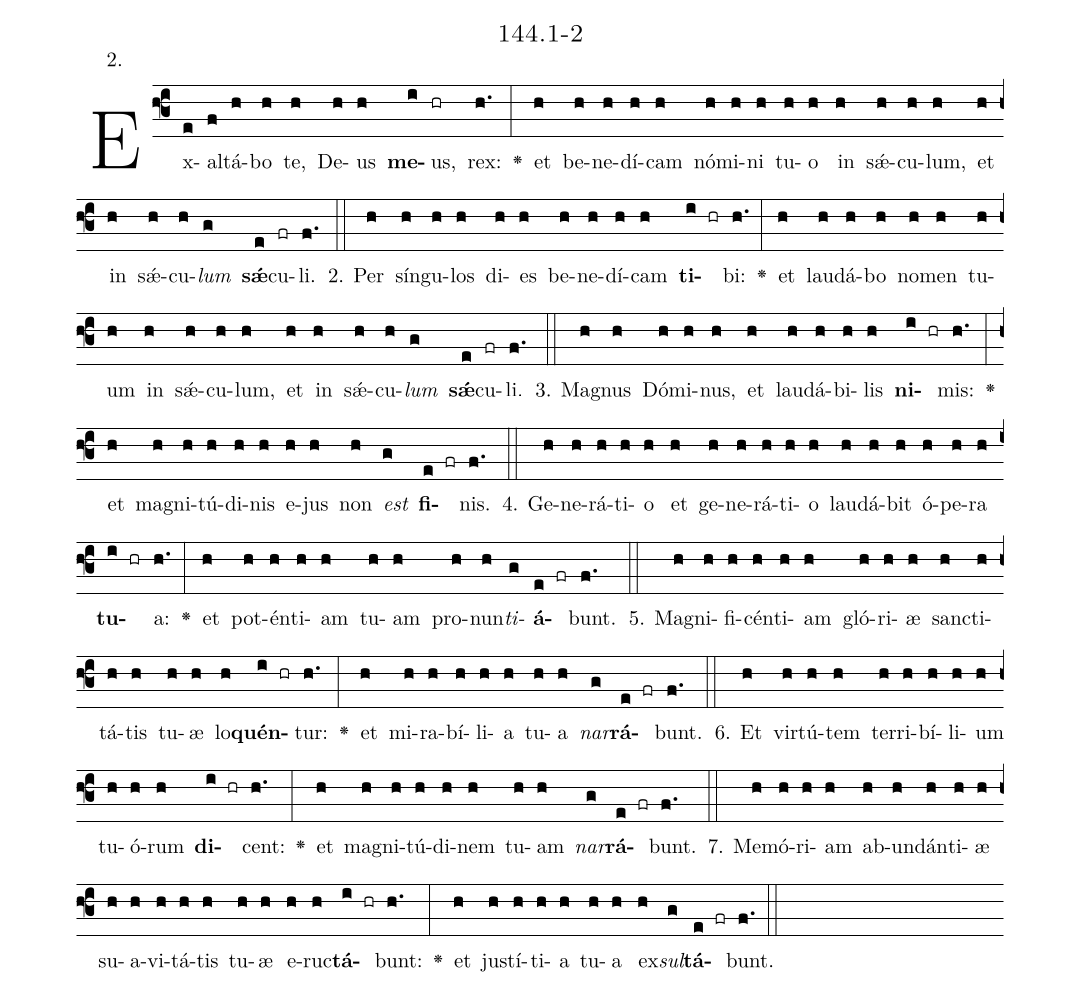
name: 144.1-2;
annotation: 2.;
%%
(f3)Ex(e)al(f)tá(h)bo(h) te,(h) De(h)us(h) <b>me</b>(i)us,(hr) rex:(h.) <v>\greheightstar</v>(:) et(h) be(h)ne(h)dí(h)cam(h) nó(h)mi(h)ni(h) tu(h)o(h) in(h) sǽ(h)cu(h)lum,(h) et(h) in(h) sǽ(h)cu(h)<i>lum</i>(g) <b>sǽ</b>(e)cu(fr)li.(f.) (::)
2. Per(h) sín(h)gu(h)los(h) di(h)es(h) be(h)ne(h)dí(h)cam(h) <b>ti</b>(i hr)bi:(h.) <v>\greheightstar</v>(:) et(h) lau(h)dá(h)bo(h) no(h)men(h) tu(h)um(h) in(h) sǽ(h)cu(h)lum,(h) et(h) in(h) sǽ(h)cu(h)<i>lum</i>(g) <b>sǽ</b>(e)cu(fr)li.(f.) (::)
3. Ma(h)gnus(h) Dó(h)mi(h)nus,(h) et(h) lau(h)dá(h)bi(h)lis(h) <b>ni</b>(i hr)mis:(h.) <v>\greheightstar</v>(:) et(h) ma(h)gni(h)tú(h)di(h)nis(h) e(h)jus(h) non(h) <i>est</i>(g) <b>fi</b>(e fr)nis.(f.) (::)
4. Ge(h)ne(h)rá(h)ti(h)o(h) et(h) ge(h)ne(h)rá(h)ti(h)o(h) lau(h)dá(h)bit(h) ó(h)pe(h)ra(h) <b>tu</b>(i hr)a:(h.) <v>\greheightstar</v>(:) et(h) pot(h)én(h)ti(h)am(h) tu(h)am(h) pro(h)nun(h)<i>ti</i>(g)<b>á</b>(e fr)bunt.(f.) (::)
5. Ma(h)gni(h)fi(h)cén(h)ti(h)am(h) gló(h)ri(h)æ(h) sanc(h)ti(h)tá(h)tis(h) tu(h)æ(h) lo(h)<b>quén</b>(i hr)tur:(h.) <v>\greheightstar</v>(:) et(h) mi(h)ra(h)bí(h)li(h)a(h) tu(h)a(h) <i>nar</i>(g)<b>rá</b>(e fr)bunt.(f.) (::)
6. Et(h) vir(h)tú(h)tem(h) ter(h)ri(h)bí(h)li(h)um(h) tu(h)ó(h)rum(h) <b>di</b>(i hr)cent:(h.) <v>\greheightstar</v>(:) et(h) ma(h)gni(h)tú(h)di(h)nem(h) tu(h)am(h) <i>nar</i>(g)<b>rá</b>(e fr)bunt.(f.) (::)
7. Me(h)mó(h)ri(h)am(h) ab(h)un(h)dán(h)ti(h)æ(h) su(h)a(h)vi(h)tá(h)tis(h) tu(h)æ(h) e(h)ruc(h)<b>tá</b>(i hr)bunt:(h.) <v>\greheightstar</v>(:) et(h) jus(h)tí(h)ti(h)a(h) tu(h)a(h) ex(h)<i>sul</i>(g)<b>tá</b>(e fr)bunt.(f.) (::)
